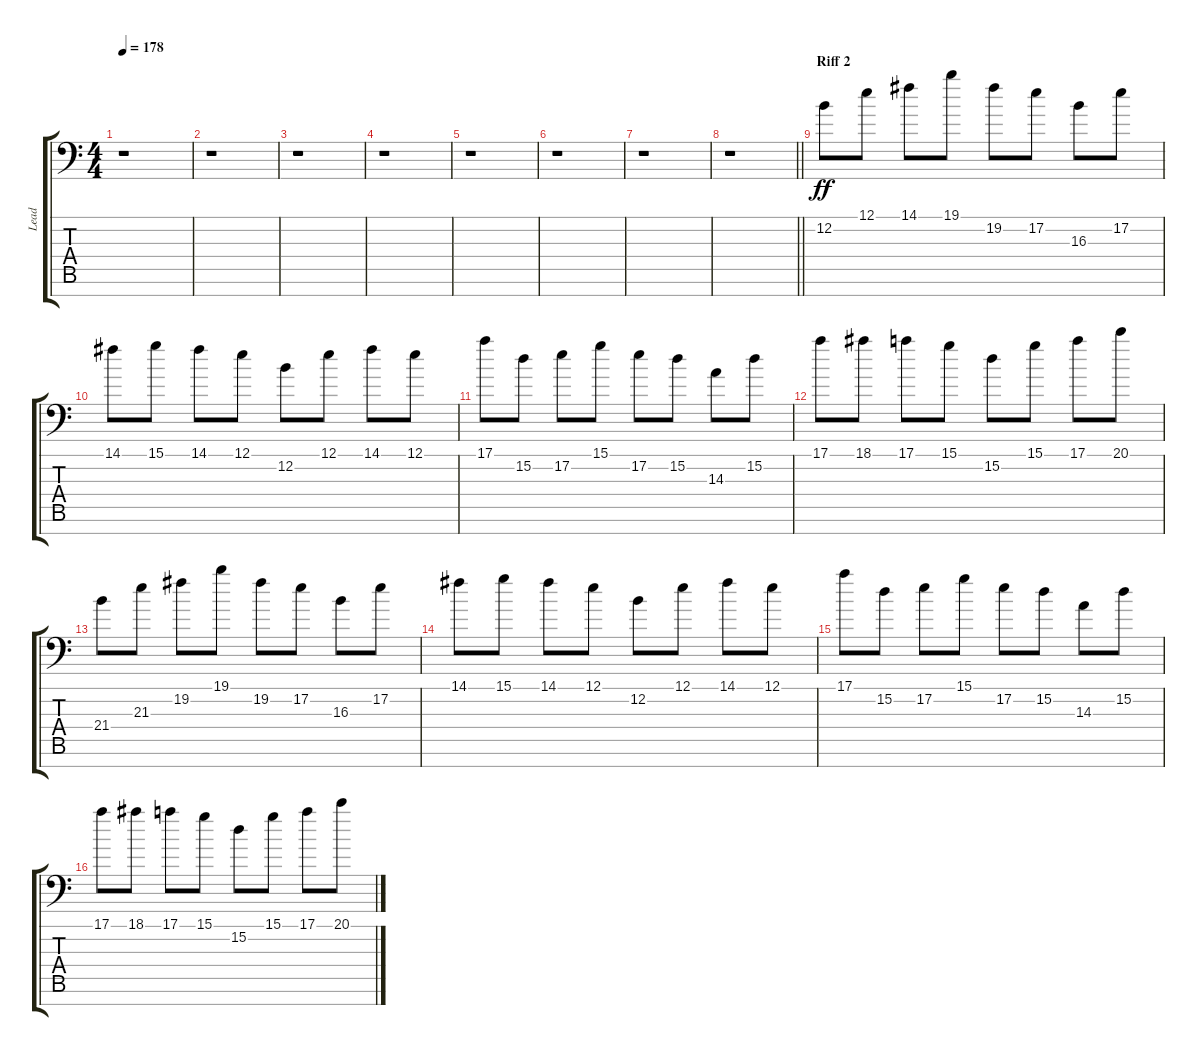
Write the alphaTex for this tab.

\track ("Lead" "Lead") {instrument lead1square}
\staff {score tabs}
\tuning (E4 B3 G3 D3 A2 E2 C-1) {hide}
\ts (4 4)
\tempo 178
\clef f4
\ks c
r.1{dy ff} |
r.1 |
r.1 |
r.1 |
r.1 |
r.1 |
r.1 |
\barLineRight lightlight
r.1 |
\section ("" "Riff 2")
12.2.8 12.1.8 14.1.8 19.1.8 19.2.8 17.2.8 16.3.8 17.2.8 |
14.1.8 15.1.8 14.1.8 12.1.8 12.2.8 12.1.8 14.1.8 12.1.8 |
17.1.8 15.2.8 17.2.8 15.1.8 17.2.8 15.2.8 14.3.8 15.2.8 |
17.1.8 18.1.8 17.1.8 15.1.8 15.2.8 15.1.8 17.1.8 20.1.8 |
21.4.8 21.3.8 19.2.8 19.1.8 19.2.8 17.2.8 16.3.8 17.2.8 |
14.1.8 15.1.8 14.1.8 12.1.8 12.2.8 12.1.8 14.1.8 12.1.8 |
17.1.8 15.2.8 17.2.8 15.1.8 17.2.8 15.2.8 14.3.8 15.2.8 |
17.1.8 18.1.8 17.1.8 15.1.8 15.2.8 15.1.8 17.1.8 20.1.8
